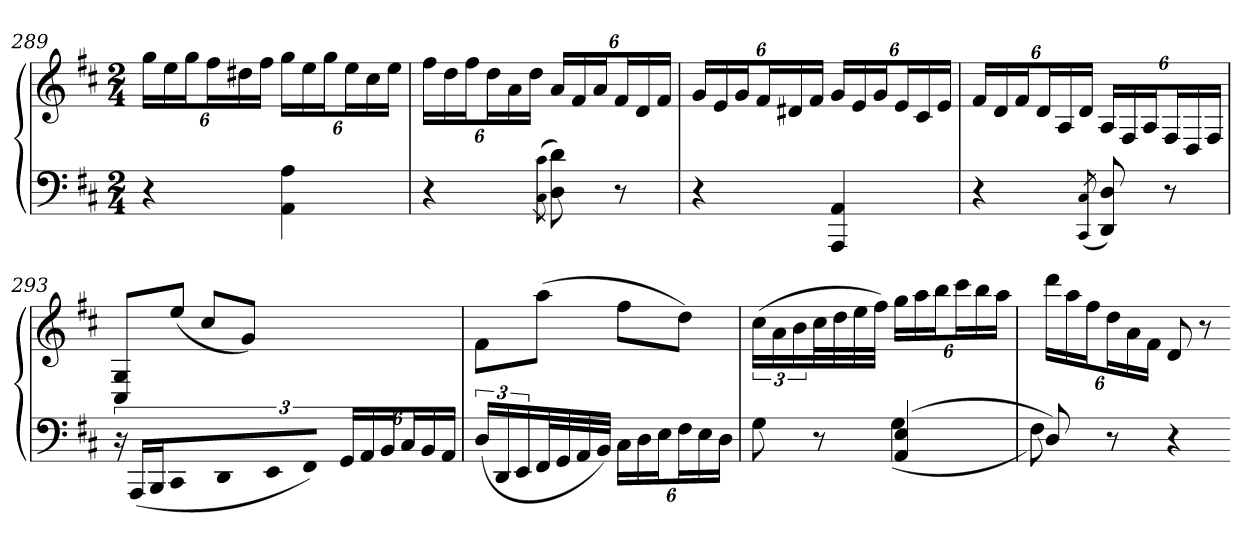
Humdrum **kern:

**kern	**kern
*part1	*part1
*staff2	*staff1
*clefF4	*clefG2
*k[f#c#]	*k[f#c#]
*D:	*D:
*M2/4	*M2/4
=289	=289
4r	24ggLL
.	24ee
.	24ggJ
.	24ff#L
.	24dd#X
.	24ff#JJ
4AA 4A	24ggLL
.	24ee
.	24ggJ
.	24eeL
.	24cc#
.	24eeJJ
=290	=290
4r	24ff#LL
.	24dd
.	24ff#J
.	24ddL
.	24a
.	24ddJJ
(8qC# 8qc#	.
8D 8d)	24aLL
.	24f#
.	24aJ
8r	24f#L
.	24d
.	24f#JJ
=291	=291
4r	24gLL
.	24e
.	24gJ
.	24f#L
.	24d#X
.	24f#JJ
4AAA 4AA	24gLL
.	24e
.	24gJ
.	24eL
.	24c#
.	24eJJ
=292	=292
4r	24f#LL
.	24d
.	24f#J
.	24dL
.	24A
.	24dJJ
(8qCC# 8qC#	.
8DD 8D)	24ALL
.	24F#
.	24AJ
8r	24F#L
.	24D
.	24F#JJ
=293	=293
24r	8C# 8GL
(24AAALL	.
24BBB	.
32CC#L	(8eeJ
32DD	.
32EE	.
32FF#JJJ)	.
24GGLL	8cc#L
24AA	.
24BBJ	.
24C#L	8gJ)
24BB	.
24AAJJ	.
=294	=294
(24DLL	8f#L
24DD	.
24EE	.
32FF#L	(8aaJ
32GG	.
32AA	.
32BBJJJ)	.
24C#LL	8ff#L
24D	.
24EJ	.
24F#L	8ddJ)
24E	.
24DJJ	.
=295	=295
*^	*
8G	4ryy	(24cc#LL
.	.	24a
.	.	24b
8r	.	32cc#L
.	.	32dd
.	.	32ee
.	.	32ff#JJJ)
(4AA 4E	(4G	24ggLL
.	.	24aa
.	.	24bbJ
.	.	24ccc#L
.	.	24bb
.	.	24aaJJ
=296	=296	=296
8D)	8F#)	24dddLL
.	.	24aa
.	.	24ff#J
8r	4.ryy	24ddL
.	.	24a
.	.	24f#JJ
4r	.	8d
.	.	8r
*v	*v	*
=-	=-
*-	*-
